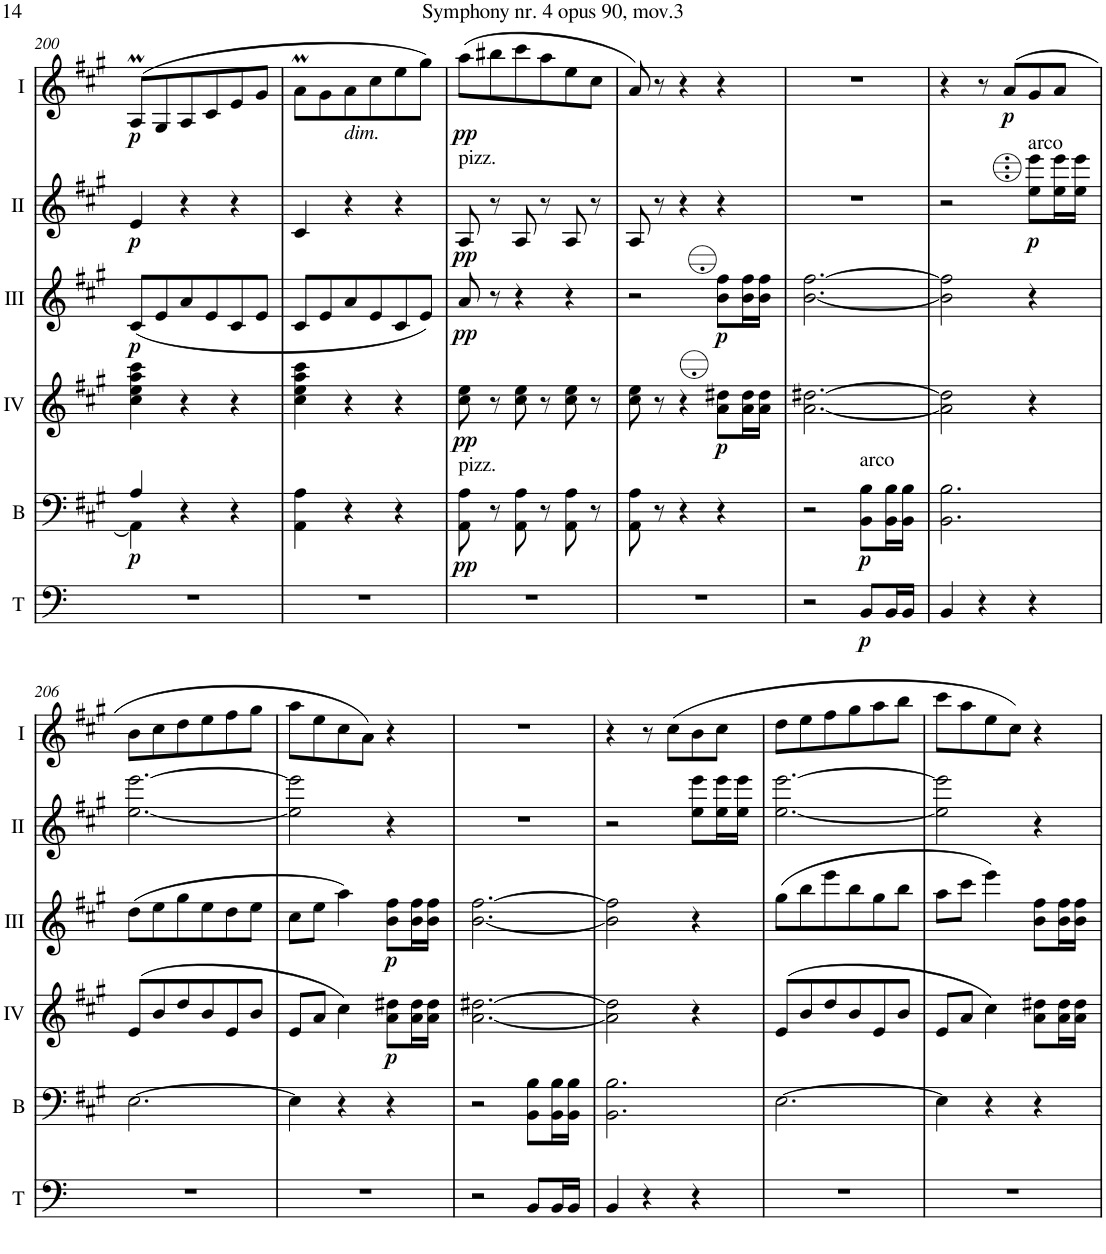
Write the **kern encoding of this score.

**kern	**dynam	**kern	**dynam	**kern	**dynam	**kern	**dynam	**kern	**dynam	**kern	**dynam
*part6	*part6	*part5	*part5	*part4	*part4	*part3	*part3	*part2	*part2	*part1	*part1
*staff6	*staff6	*staff5	*staff5	*staff4	*staff4	*staff3	*staff3	*staff2	*staff2	*staff1	*staff1
*I"Timp.	*	*I"Bass	*	*I"Acc. 4	*	*I"Acc. 3	*	*I"Acc. 2	*	*I"Acc. 1	*
*I'T	*	*I'B	*	*	*	*	*	*	*	*	*
!!LO:PB:g=z
*clefF4	*	*clefF4	*	*clefG2	*	*clefG2	*	*clefG2	*	*clefG2	*
*	*	*Trd7c12	*	*Trd7c12	*	*Trd7c12	*	*	*	*	*
*k[f#c#g#]	*	*k[f#c#g#]	*	*k[f#c#g#]	*	*k[f#c#g#]	*	*k[f#c#g#]	*	*k[f#c#g#]	*
*M3/4	*	*M3/4	*	*M3/4	*	*M3/4	*	*M3/4	*	*M3/4	*
=200	=200	=200	=200	=200	=200	=200	=200	=200	=200	=200	=200
*	*	*^	*	*	*	*	*	*	*	*	*
!	!	!	!	!LO:DY:b	!	!	!	!LO:DY:b	!	!LO:DY:b	!	!LO:DY:b
2.r	.	4A/	4AA\]	p	4cc#\ 4ee\ 4aa\ 4ccc#\	.	(8c#/L	p	4e/	p	(8AM/L	p
.	.	.	.	.	.	.	8e/	.	.	.	8G#/	.
.	.	4r	4ryy	.	4r	.	8a/	.	4r	.	8A/	.
.	.	.	.	.	.	.	8e/	.	.	.	8c#/	.
.	.	4r	4ryy	.	4r	.	8c#/	.	4r	.	8e/	.
.	.	.	.	.	.	.	8e/J	.	.	.	8g#/J	.
*	*	*v	*v	*	*	*	*	*	*	*	*	*
=201	=201	=201	=201	=201	=201	=201	=201	=201	=201	=201	=201
2.r	.	4AA\ 4A\	.	4cc#\ 4ee\ 4aa\ 4ccc#\	.	8c#/L	.	4c#/	.	8aM\L	.
.	.	.	.	.	.	8e/	.	.	.	8g#\	.
!	!	!	!	!	!	!	!	!	!	!LO:TX:b:i:t=dim.	!
.	.	4r	.	4r	.	8a/	.	4r	.	8a\	.
.	.	.	.	.	.	8e/	.	.	.	8cc#\	.
.	.	4r	.	4r	.	8c#/	.	4r	.	8ee\	.
.	.	.	.	.	.	8e/J)	.	.	.	8gg#\J)	.
=202	=202	=202	=202	=202	=202	=202	=202	=202	=202	=202	=202
!	!	!	!	!	!	!	!	!LO:TX:a:t=pizz.	!	!	!
!	!	!LO:TX:a:t=pizz.	!	!	!	!	!	!	!	!	!
!	!	!	!LO:DY:b	!	!LO:DY:b	!	!LO:DY:b	!	!LO:DY:b	!	!LO:DY:b
2.r	.	8AA\ 8A\	pp	8cc#\ 8ee\	pp	8a/	pp	8A/	pp	(8aa\L	pp
.	.	8r	.	8r	.	8r	.	8r	.	8bb#X\	.
.	.	8AA\ 8A\	.	8cc#\ 8ee\	.	4r	.	8A/	.	8ccc#\	.
.	.	8r	.	8r	.	.	.	8r	.	8aa\	.
.	.	8AA\ 8A\	.	8cc#\ 8ee\	.	4r	.	8A/	.	8ee\	.
.	.	8r	.	8r	.	.	.	8r	.	8cc#\J	.
=203	=203	=203	=203	=203	=203	=203	=203	=203	=203	=203	=203
2.r	.	8AA\ 8A\	.	8cc#\ 8ee\	.	2r	.	8A/	.	8a/)	.
.	.	8r	.	8r	.	.	.	8r	.	8r	.
.	.	4r	.	4r	.	.	.	4r	.	4r	.
!	!	!	!	!	!LO:DY:b	!	!LO:DY:b	!	!	!	!
.	.	4r	.	8a\ 8dd#X\L	p	8b\ 8ff#\L	p	4r	.	4r	.
.	.	.	.	16a\ 16dd#\L	.	16b\ 16ff#\L	.	.	.	.	.
.	.	.	.	16a\ 16dd#\JJ	.	16b\ 16ff#\JJ	.	.	.	.	.
=204	=204	=204	=204	=204	=204	=204	=204	=204	=204	=204	=204
2r	.	2r	.	[2.a\ [2.dd#X\	.	[2.b\ [2.ff#\	.	2.r	.	2.r	.
!	!	!LO:TX:a:t=arco	!	!	!	!	!	!	!	!	!
!	!LO:DY:b	!	!LO:DY:b	!	!	!	!	!	!	!	!
8BB/L	p	8BB\ 8B\L	p	.	.	.	.	.	.	.	.
16BB/L	.	16BB\ 16B\L	.	.	.	.	.	.	.	.	.
16BB/JJ	.	16BB\ 16B\JJ	.	.	.	.	.	.	.	.	.
=205	=205	=205	=205	=205	=205	=205	=205	=205	=205	=205	=205
4BB/	.	2.BB\ 2.B\	.	2a\] 2dd#\]	.	2b\] 2ff#\]	.	2r	.	4r	.
4r	.	.	.	.	.	.	.	.	.	8r	.
!	!	!	!	!	!	!	!	!	!	!	!LO:DY:b
.	.	.	.	.	.	.	.	.	.	(8a/L	p
!	!	!	!	!	!	!	!	!LO:TX:a:t=arco	!	!	!
!	!	!	!	!	!	!	!	!	!LO:DY:b	!	!
4r	.	.	.	4r	.	4r	.	8e\ 8ee\L	p	8g#/	.
.	.	.	.	.	.	.	.	16e\ 16ee\L	.	8a/J	.
.	.	.	.	.	.	.	.	16e\ 16ee\JJ	.	.	.
!!LO:LB:g=z
=206	=206	=206	=206	=206	=206	=206	=206	=206	=206	=206	=206
2.r	.	[2.E\	.	(8e/L	.	(8dd\L	.	[2.e\ [2.ee\	.	8b\L	.
.	.	.	.	8b/	.	8ee\	.	.	.	8cc#\	.
.	.	.	.	8dd/	.	8gg#\	.	.	.	8dd\	.
.	.	.	.	8b/	.	8ee\	.	.	.	8ee\	.
.	.	.	.	8e/	.	8dd\	.	.	.	8ff#\	.
.	.	.	.	8b/J	.	8ee\J	.	.	.	8gg#\J	.
=207	=207	=207	=207	=207	=207	=207	=207	=207	=207	=207	=207
2.r	.	4E\]	.	8e/L	.	8cc#\L	.	2e\] 2ee\]	.	8aa\L	.
.	.	.	.	8a/J	.	8ee\J	.	.	.	8ee\	.
.	.	4r	.	4cc#\)	.	4aa\)	.	.	.	8cc#\	.
.	.	.	.	.	.	.	.	.	.	8a\J)	.
!	!	!	!	!	!LO:DY:b	!	!LO:DY:b	!	!	!	!
.	.	4r	.	8a\ 8dd#X\L	p	8b\ 8ff#\L	p	4r	.	4r	.
.	.	.	.	16a\ 16dd#\L	.	16b\ 16ff#\L	.	.	.	.	.
.	.	.	.	16a\ 16dd#\JJ	.	16b\ 16ff#\JJ	.	.	.	.	.
=208	=208	=208	=208	=208	=208	=208	=208	=208	=208	=208	=208
2r	.	2r	.	[2.a\ [2.dd#X\	.	[2.b\ [2.ff#\	.	2.r	.	2.r	.
8BB/L	.	8BB\ 8B\L	.	.	.	.	.	.	.	.	.
16BB/L	.	16BB\ 16B\L	.	.	.	.	.	.	.	.	.
16BB/JJ	.	16BB\ 16B\JJ	.	.	.	.	.	.	.	.	.
=209	=209	=209	=209	=209	=209	=209	=209	=209	=209	=209	=209
4BB/	.	2.BB\ 2.B\	.	2a\] 2dd#\]	.	2b\] 2ff#\]	.	2r	.	4r	.
4r	.	.	.	.	.	.	.	.	.	8r	.
.	.	.	.	.	.	.	.	.	.	(8cc#\L	.
4r	.	.	.	4r	.	4r	.	8e\ 8ee\L	.	8b\	.
.	.	.	.	.	.	.	.	16e\ 16ee\L	.	8cc#\J	.
.	.	.	.	.	.	.	.	16e\ 16ee\JJ	.	.	.
=210	=210	=210	=210	=210	=210	=210	=210	=210	=210	=210	=210
2.r	.	[2.E\	.	(8e/L	.	(8gg#\L	.	[2.e\ [2.ee\	.	8dd\L	.
.	.	.	.	8b/	.	8bb\	.	.	.	8ee\	.
.	.	.	.	8dd/	.	8eee\	.	.	.	8ff#\	.
.	.	.	.	8b/	.	8bb\	.	.	.	8gg#\	.
.	.	.	.	8e/	.	8gg#\	.	.	.	8aa\	.
.	.	.	.	8b/J	.	8bb\J	.	.	.	8bb\J	.
=211	=211	=211	=211	=211	=211	=211	=211	=211	=211	=211	=211
2.r	.	4E\]	.	8e/L	.	8aa\L	.	2e\] 2ee\]	.	8ccc#\L	.
.	.	.	.	8a/J	.	8ccc#\J	.	.	.	8aa\	.
.	.	4r	.	4cc#\)	.	4eee\)	.	.	.	8ee\	.
.	.	.	.	.	.	.	.	.	.	8cc#\J)	.
.	.	4r	.	8a\ 8dd#X\L	.	8b\ 8ff#\L	.	4r	.	4r	.
.	.	.	.	16a\ 16dd#\L	.	16b\ 16ff#\L	.	.	.	.	.
.	.	.	.	16a\ 16dd#\JJ	.	16b\ 16ff#\JJ	.	.	.	.	.
=	=	=	=	=	=	=	=	=	=	=	=
*-	*-	*-	*-	*-	*-	*-	*-	*-	*-	*-	*-
